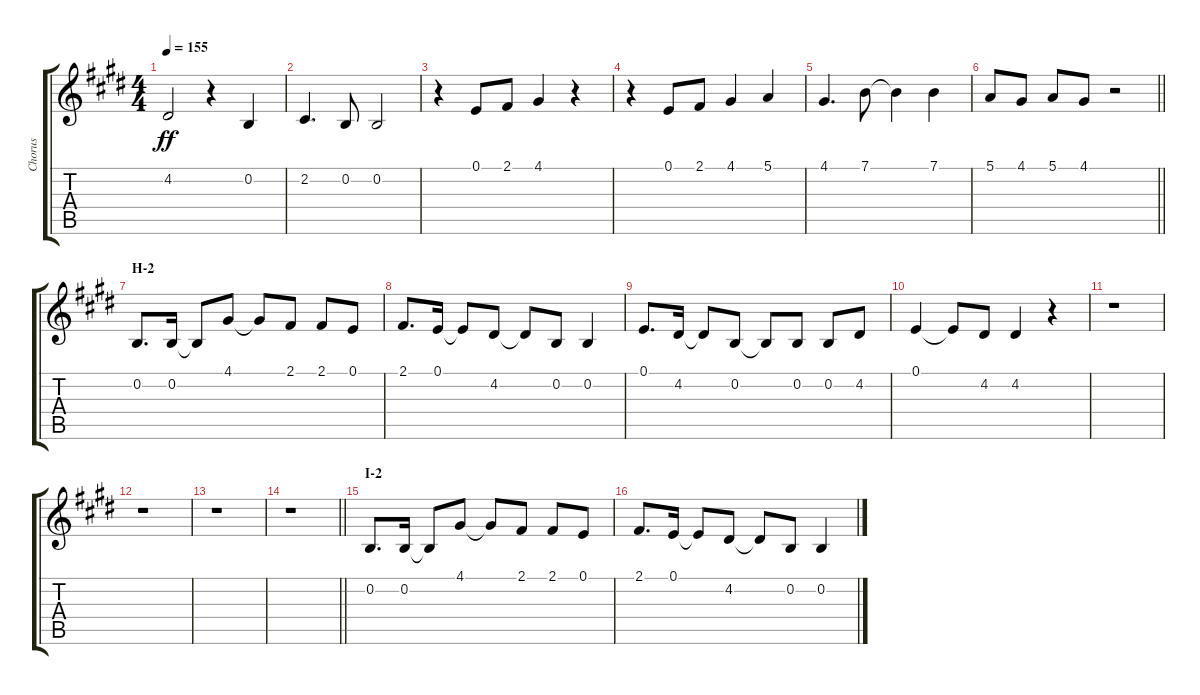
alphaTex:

\track ("Chorus" "Chorus") {instrument voiceoohs}
\staff {score tabs}
\tuning (E4 B3 G3 D3 A2 E2) {hide}
\ts (4 4)
\tempo 155
\clef g2
\ks e
4.2.2{dy ff} r.4 0.2.4 |
2.2.4{d} 0.2.8 0.2.2 |
r.4 0.1.8 2.1.8 4.1.4 r.4 |
r.4 0.1.8 2.1.8 4.1.4 5.1.4 |
4.1.4{d} 7.1.8 7.1{t}.4 7.1.4 |
\barLineRight lightlight
5.1.8 4.1.8 5.1.8 4.1.8 r.2 |
\section ("" "H-2")
0.2.8{d} 0.2.16 0.2{t}.8 4.1.8 4.1{t}.8 2.1.8 2.1.8 0.1.8 |
2.1.8{d} 0.1.16 0.1{t}.8 4.2.8 4.2{t}.8 0.2.8 0.2.4 |
0.1.8{d} 4.2.16 4.2{t}.8 0.2.8 0.2{t}.8 0.2.8 0.2.8 4.2.8 |
0.1.4 0.1{t}.8 4.2.8 4.2.4 r.4 |
r.1 |
r.1 |
r.1 |
\barLineRight lightlight
r.1 |
\section ("" "I-2")
0.2.8{d} 0.2.16 0.2{t}.8 4.1.8 4.1{t}.8 2.1.8 2.1.8 0.1.8 |
2.1.8{d} 0.1.16 0.1{t}.8 4.2.8 4.2{t}.8 0.2.8 0.2.4
